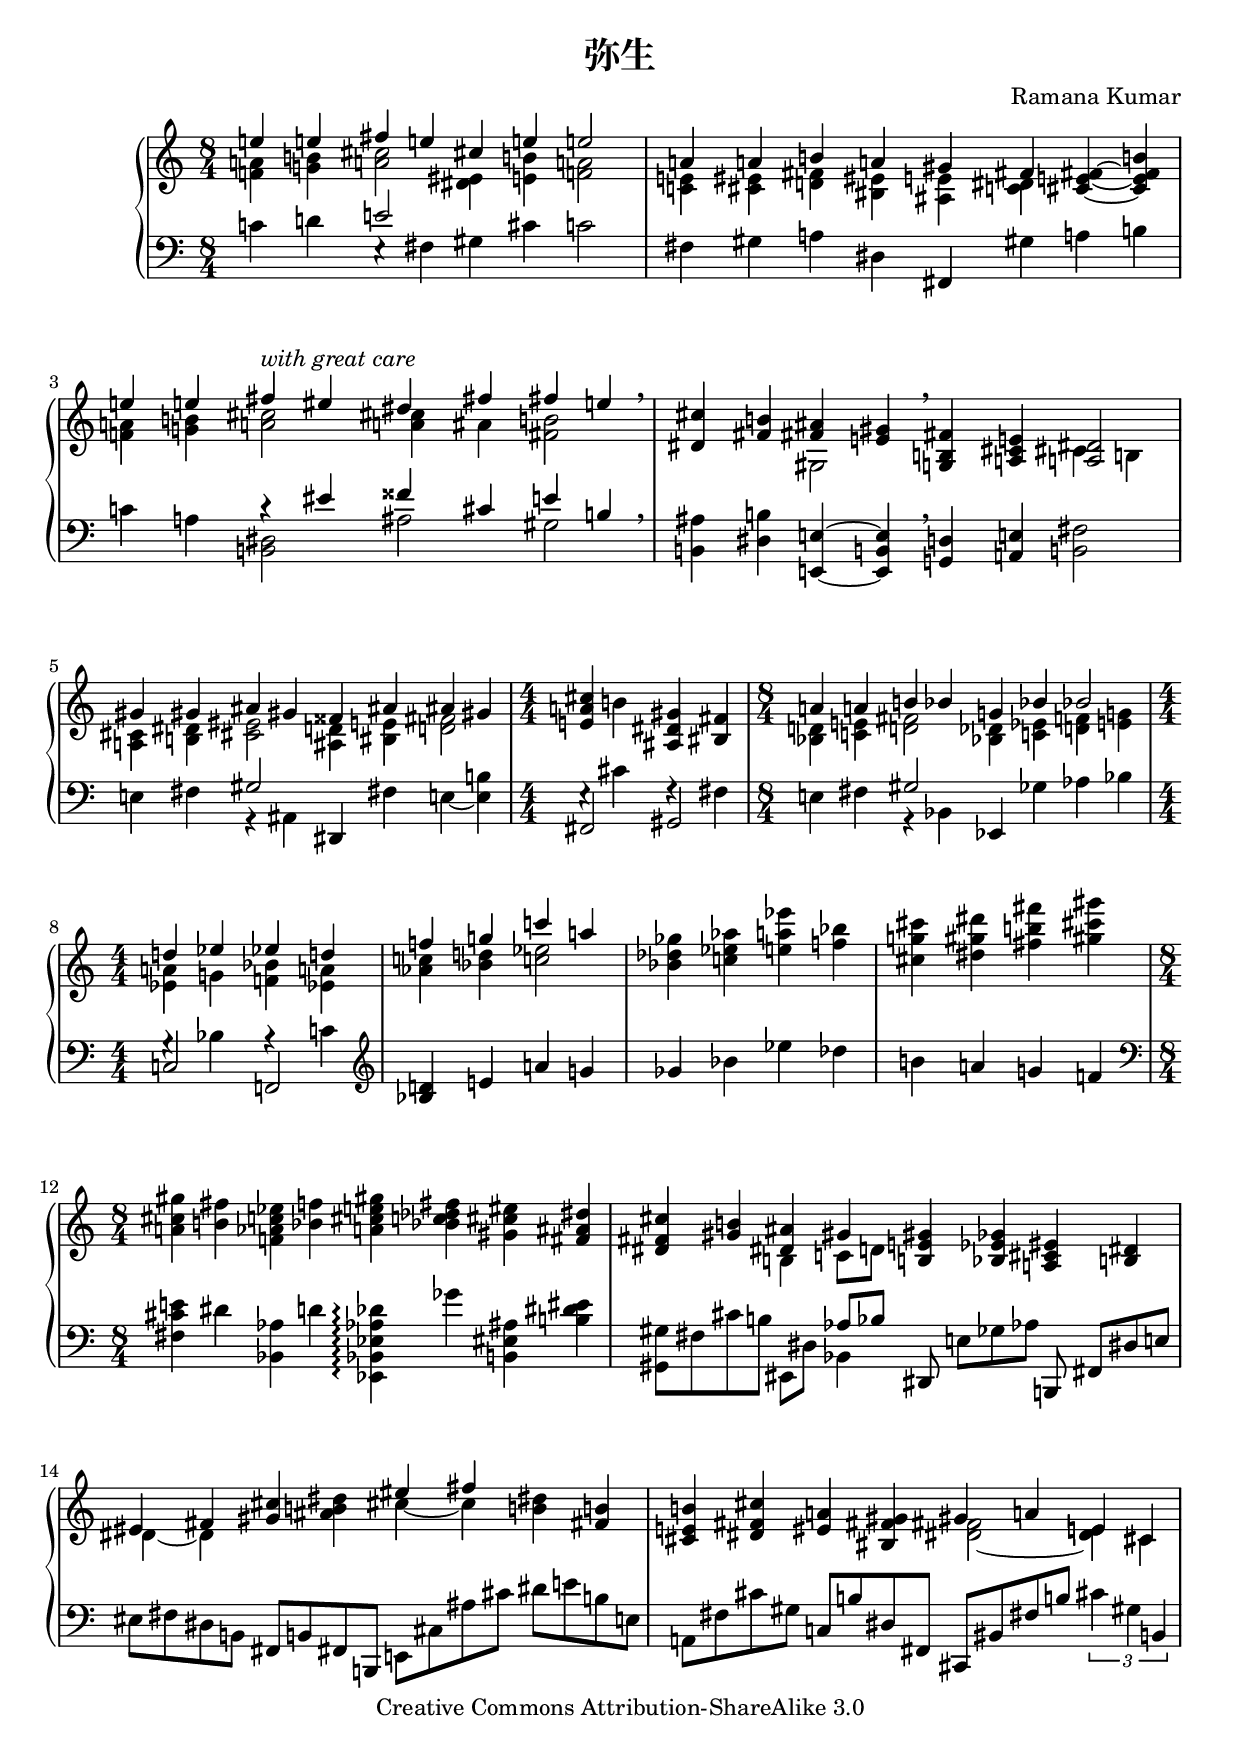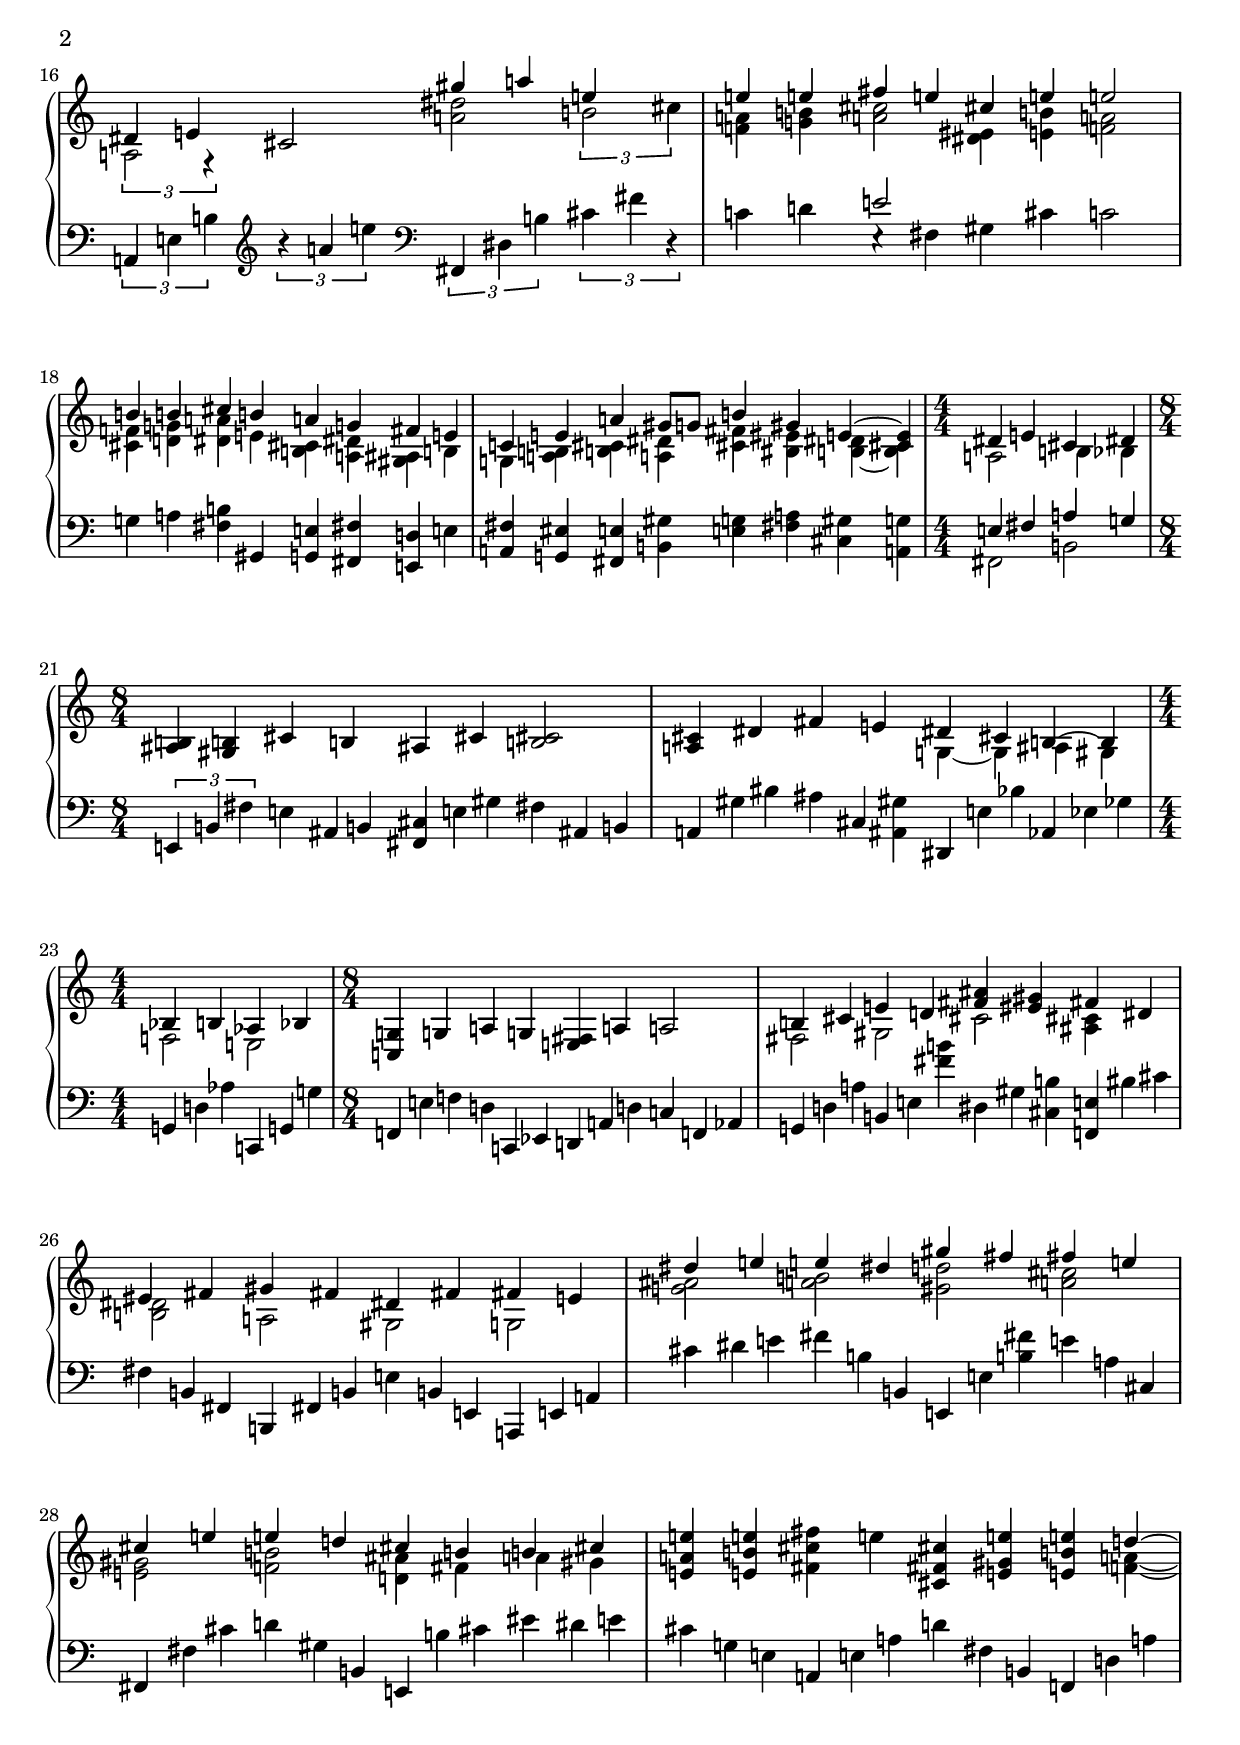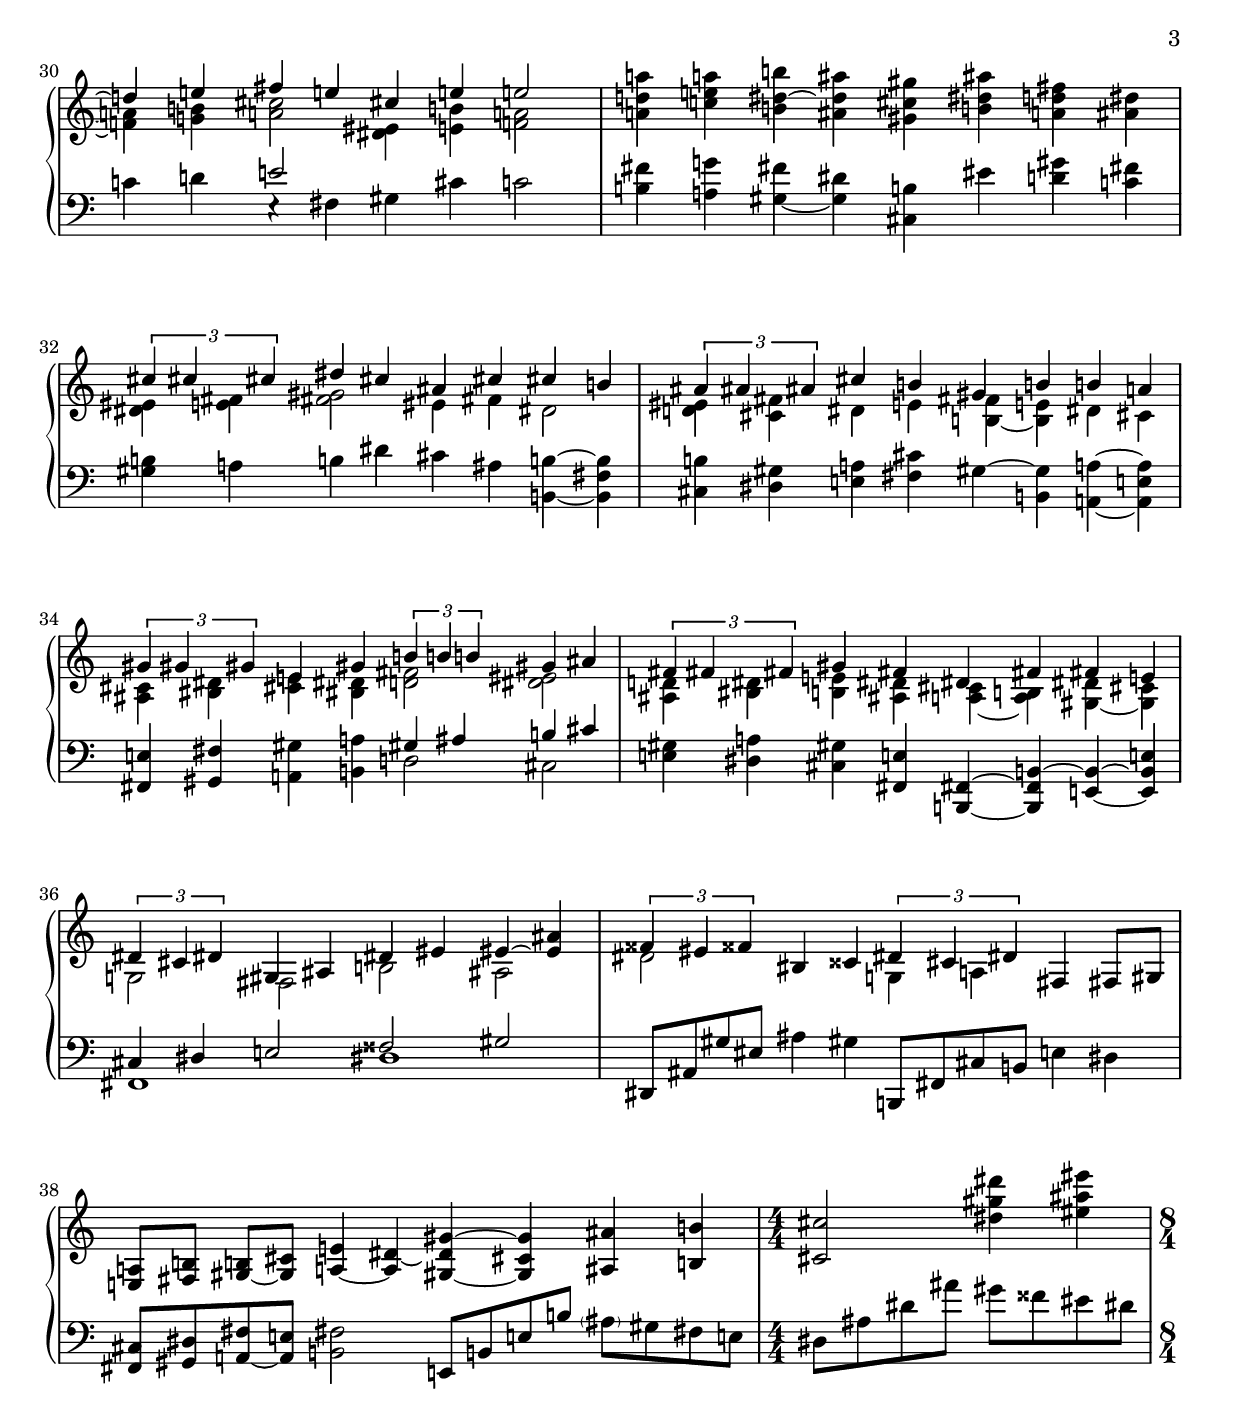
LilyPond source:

\version "2.16.0"

\header {
  title = "弥生"
  composer = "Ramana Kumar"
  date = "2012"
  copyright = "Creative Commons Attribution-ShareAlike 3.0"
}

#(ly:set-option 'point-and-click #f)

\score {
  \new PianoStaff <<
    \new Staff {
      \accidentalStyle #'PianoStaff "dodecaphonic"
      \override PianoStaff.TimeSignature #'style = #'numbered
      \clef treble
      \time 8/4
        << {e''4 e'' fis'' e'' cis'' e'' e''2}
        \\ {<f' a'>4 <g' b'> <a' cis''>2 <dis' eis'>4  <e' b'> <f' a'>2} >>
      | << {a'4 a' b' a' gis' fis'}
        \\ {<c' e'>4 <cis' eis'> <d' fis'> <bis eis'> <ais e'> <c' dis'> } >>
        <cis' e' fis'>4 ~ <cis' e' fis' b'>
      | << {e''4 e'' fis'' -\markup{\italic "with great care"} eis''
            dis'' fis'' fis'' e''}
        \\ {<f' a'>4 <g' b'> <a' cis''>2
            <a' cis''>4 ais' <fis' b'>2} >> \breathe
      | <dis' cis''>4 <fis' b'>
        << {<fis' ais'>4 <e' gis'>} \\ gis2 >> \breathe
        <g b fis'>4 <a cis' e'> << <a dis'>2 \\ {cis'4 b} >>
      | << {gis'4 gis' ais' gis' fisis' ais' ais' gis'}
        \\ { <a cis'>4 <b dis'> <cis' eis'>2 <ais d'>4 <bis e'> <d' fis'>2 }>>
      | \time 4/4
        <e' a' cis''>4 b' <ais dis' gis'> <bis fis'>
      | \time 8/4
        << {a'4 a' b' bes' g' bes' bes'2}
        \\ { <bes d'>4 <c' e'> <d' fis'>2
             <bes des'>4 <c' ees'> <d' f'> <e' g'>} >>
      | \time 4/4
        << {d''4 ees'' ees'' d''}
        \\ {<ees' a'>4 g' <f' bes'> <ees' a'>} >>
      | << {f''4 g'' c''' a''}
        \\ {<aes' c''>4 <bes' d''> <c'' ees''>2} >>
      | <bes' des'' ges''>4 <c'' ees'' aes''> <e'' a'' ees'''> <f'' bes''>
      | <cis'' g'' cis'''> <dis'' gis'' dis'''>
        <fis'' b'' fis'''> <gis'' cis''' gis'''>
      | \time 8/4
        <a' cis'' gis''> <b' fis''> <f' aes' c'' ees''> <bes' f''>
        <a' cis'' e'' gis''> <bes' c'' des'' fis''>
        <gis' cis'' eis''> <fis' ais' dis''>
      | <dis' fis' cis''> <gis' b'> << { <dis' ais'>  gis' } \\ { b c'8 d' } >>
        <b e' gis'>4 <bes ees' ges'> <a cis' eis'> <b dis'>
      | << { eis' fis' } \\ { dis' ~ dis' } >> <gis' cis''>
        <ais' b' dis''>
        << { eis'' fis'' } \\ { cis'' ~ cis'' } >>
        <b' dis''> <fis' b'>
      | <cis' e' b'> <dis' fis' cis''> <eis' a'> <bis fis' gis'>
        << { gis' a' e' cis' } \\ { <dis' fis'>2 ~ <dis' e'>4 cis' } >>
      | << { dis'4 e' cis'2 } \\ { \times 2/3 { a2 r4 } } >>
        << { gis'' a'' e'' } \\ { <a' dis''>2 \times 2/3 { b'2 cis''4 } } >>
      | << {e''4 e'' fis'' e'' cis'' e'' e''2}
        \\ {<f' a'>4 <g' b'> <a' cis''>2 <dis' eis'>4  <e' b'> <f' a'>2} >>
      | << { b'4  b' cis'' b' a' g' fis' e' }
        \\ { <cis' f'> <d' g'> <dis' a'> e'
             <b cis'> <a dis'> <gis ais> b } >>
      | << { c' e' a' gis'8 g' b'4 gis' e' ~ <cis' e'> }
        \\ { g <a b> <b cis'> <a dis'>
             <cis' fis'> <bis eis'> <b dis'> ~ <b cis'> } >>
      | \time 4/4
        << { dis'4 e' cis' dis' }
        \\ { a2 b4 bes } >>
      | \time 8/4
        <ais b>4 <gis b> cis' b ais cis' <b cis'>2
      | <a cis'>4 dis' fis' e'
        << { dis' cis' b ~ b }
        \\ { g4 ~ g ais gis } >>
      | \time 4/4
        << { bes b aes bes }
        \\ { f2 e } >>
      | \time 8/4
        <c g>4 g a g <e fis> a a2
      | << { b4 cis' e' d' <fis' ais'> <eis' gis'> fis' dis' }
        \\ { fis2 gis cis' <ais cis'>4 s } >>
      | << { eis'4 fis' gis' fis' dis' fis' fis' e' }
        \\ { <b dis'>2 a gis g } >>
      | << { dis''4 e'' e'' dis'' gis'' fis'' fis'' e'' }
        \\ { <g' ais'>2 <a' b'> <gis' d''> <a' cis''> } >>
      | << { cis''4 e'' e'' d'' cis'' b' b' cis'' }
        \\ { <e' gis'>2 <f' b'> <ais' d'>4 fis' a' gis' } >>
      | <e' a' e''>4 <e' b' e''> <fis' cis'' fis''> e''
        <cis' fis' cis''> <e' gis' e''> <e' b' e''>
        << {d'' ~} \\ {<f' a'> ~} >>
      | << {d''4 e'' fis'' e'' cis'' e'' e''2}
        \\ {<f' a'>4 <g' b'> <a' cis''>2 <dis' eis'>4  <e' b'> <f' a'>2} >>
      | <a' d'' a''>4 <c'' e'' a''> <b' dis'' b''> ~ <ais' dis'' ais''>
        <gis' cis'' gis''> <b' dis'' ais''> <a' d'' fis''> <ais' dis''> % <b' dis''>
      | << { \times 2/3 {cis''4 cis'' cis''} dis'' cis'' ais' cis'' cis'' b' }
        \\ { <dis' eis'> <e' fis'> <fis' gis'>2 eis'4 fis' dis'2 } >>
      | << { \times 2/3 {ais'4 ais' ais'} cis'' b' gis' b' b' a' }
        \\ { <d' eis'> <cis' fis'> dis' e' <b fis'> ~ <b e'> dis' cis' } >>
      | << { \times 2/3 {gis'4 gis' gis'} e' gis' \times 2/3 {b' b' b'} gis' ais' }
        \\ { <ais cis'>4 <bis dis'> <cis' e'> <bis dis'> <d' fis'>2 <dis' eis'> } >>
      | << { \times 2/3 {fis'4 fis' fis'} gis' fis' dis' fis' fis' e' }
        \\ { <ais d'>4 <bis dis'> <b e'> <ais dis'> <a cis'> ~ <a b> <gis dis'> ~ <gis cis'> } >>
      | << { \times 2/3 {dis'4 cis' dis'} gis ais dis' eis' eis' ~ <eis' ais'> }
        \\ { g2 fis b ais } >>
      | << { \times 2/3 {fisis'4 eis' fisis'} } \\ dis'2 >> bis4 cisis'
        << { \times 2/3 {dis'4 cis' dis'} } \\ { g4 a } >> fis4 fis8 gis
      | <e a>8 <fis b> <gis b> ~ <gis cis'> <a e'>4 ~ <a dis'> ~ <gis dis' gis'> ~ <gis cis' gis'> <ais ais'> <b b'>
      | \time 4/4
        <cis' cis''>2 <dis'' gis'' dis'''>4 <eis'' ais'' eis'''>
      | \time 8/4
    }
    \new Staff {
      \clef bass
        c'4 d' << e'2 \\ {e4\rest fis} >> gis cis' c'2
      | fis4 gis a dis fis, gis a b
      | c'4 a << {r4 eis' fisis' cis' e' b} \\ {<b, dis>2 ais gis} >> \breathe
      | <b, ais>4 <dis b> <e, e> ~ <e, b, e> \breathe <g, d>4 <a, e> <b, fis>2
      | e4 fis << gis2 \\ {r4 ais,} >> dis, fis e ~ <e b>
      | << {fis,2 gis,} \\ {e4\rest cis' f\rest fis} >>
      | e4 fis << gis2 \\ {r4 bes,} >> ees, ges aes bes
      | << {c2 f,} \\ {g4\rest bes a\rest c'} >>
      | \clef treble <bes d'>4 e' a' g'
      | ges' bes' ees'' des''
      | b' a' g' f'
      | \clef bass <fis cis' e'>4 dis' <bes, aes> d'
         <ees, bes, ees aes des'>\arpeggio ges' <b, eis ais> <b dis' eis'>
        \set beatStructure = #'(2 2 2 2)
      | <gis, gis>8 fis cis' b << { s4 aes8 bes } \\ { eis, dis bes,4 } >>
        dis,8 e [ ges aes ] b,, fis, [ dis e ]
      | eis fis dis b, fis, b, fis, b,, e, cis ais cis' dis' e' b e
      | a, fis cis' gis c b dis fis,
        cis, bis, fis b
        \set tupletSpannerDuration = #(ly:make-moment 2 4)
        \times 2/3 { cis'4 gis b, }
      | \times 2/3 { a, e b \clef treble r a' e'' \clef bass fis, dis b cis' fis' r}
      | c'4 d' << e'2 \\ {e4\rest fis} >> gis cis' c'2
      | g4 a <fis b> gis, <g, e> <fis, fis> <e, d> e
      | <a, fis> <g, eis> <fis, e> <b, gis> <e g> <fis a> <cis gis> <a, g>
      | << {e4 fis a g} \\ {fis,2 b,} >>
      | \times 2/3 { e,4 b, fis } e4*2/3 ais, b,
        <fis, cis> e gis fis ais, b,
      | a, gis bis ais cis <ais, gis> dis, e bes aes, ees ges
      | g, d aes c, g, g
      | f, e f d c, ees, d, a, d c f, aes,
      | g, d a b, e <fis' b'> dis gis <cis b> <f, e> bis cis'
      | fis b, fis, b,, fis, b, e b, e, a,, e, a,
      | cis' dis' e' fis' b b, e, e <b fis'> e' a cis
      | fis, fis cis' d' gis b, e, b cis' eis' dis' e'
      | cis' g e a, e a d' fis b, f, d a
      | c'4 d' << e'2 \\ {e4\rest fis} >> gis cis' c'2
      | <b fis'>4 <a g'> <gis fis'> ~ <gis dis'> <cis b> eis' <d' gis'> <c' fis'> % <dis' fis'>
      | <gis b> % gis
        a b dis' cis' ais <b, b> ~ <b, fis b>
      | <cis b> <dis gis> <e a> <fis cis'> gis ~ <b, gis> <a, a> ~ <a, e a>
      | <fis, e> <gis, fis> <a, gis> <b, a> << {gis4 ais b cis'} \\ {d2 cis} >>
      | <e gis>4 <dis a> <cis gis> <fis, e> <b,, fis,> ~ <b,, fis, b,> ~ <e, b,> ~ <e, b, e>
      | << { cis4 dis e2 fisis gis } \\ { fis,1 dis } >>
      | dis,8 ais, gis eis ais4 gis b,,8 fis, cis b, e4 dis
      | <fis, cis>8 <gis, dis> <a, fis> ~ <a, e> <b, fis>2 e,8 b, e b \parenthesize ais gis fis e
      | dis ais dis' ais' gis' fisis' eis' dis'
    }
  >>
}
